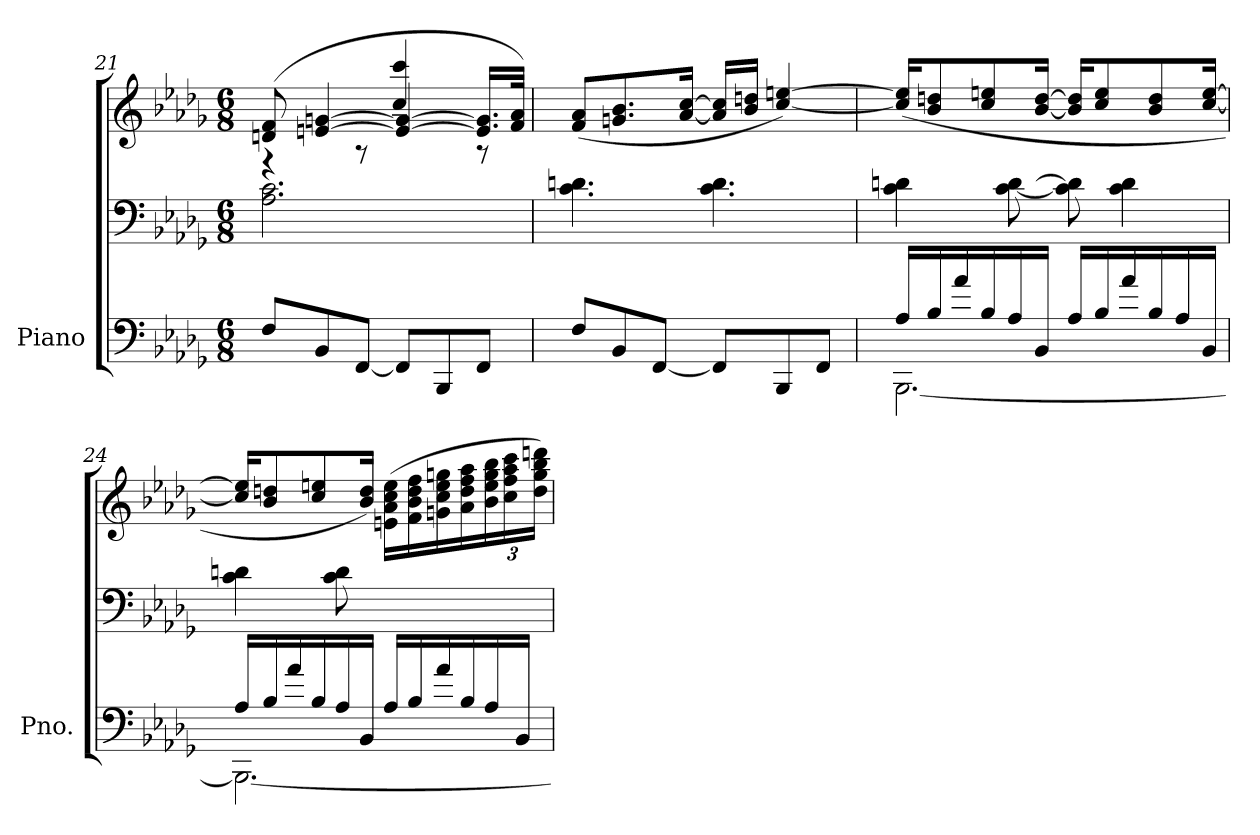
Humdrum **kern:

**kern	**kern	**kern
*part1	*part1	*part1
*staff3	*staff2	*staff1
*I"Piano	*	*
*I'Pno.	*	*
*clefF4	*clefF4	*clefG2
*k[b-e-a-d-g-]	*k[b-e-a-d-g-]	*k[b-e-a-d-g-]
*M6/8	*M6/8	*M6/8
=21	=21	=21
*	*	*^
8F/L	2.A-\ 2.c\	(<8dn/ 8f/	4r
8BB-/	.	[4en/ [4gn/	.
[8FF/J	.	.	8r
8FF/L]	.	4e/_ 4g/_	4cc/~ 4ccc/~
8BBB-/	.	.	.
8FF/J	.	16.e/] 16.g/]LL	8r
.	.	32f/ 32a-/JJk)	.
*	*	*v	*v
=22	=22	=22
8F/L	4.c\ 4.dn\	(>8f/ 8a-/L
8BB-/	.	8.gn/ 8.b-/
[8FF/J	.	.
.	.	[16a-/ [16cc/Jk
8FF/L]	4.c\ 4.d\	16a-/] 16cc/]LL
.	.	16b-/ 16ddn/JJ
8BBB-/	.	[4cc/ [4een/)
8FF/J	.	.
!!LO:LB:g=z
=23	=23	=23
*^	*	*
16A-/LL	[2.BBB-\	4c\ 4dn\	(<16cc/] 16ee/]KL
16B-/	.	.	8b-/ 8ddn/
16a-/	.	.	.
16B-/	.	.	8cc/ 8een/
16A-/	.	[8c\ [8d\	.
16BB-/JJ	.	.	[16b-/ [16dd/Jk
16A-/LL	.	8c\] 8d\]	16b-/] 16dd/]KL
16B-/	.	.	8cc/ 8ee/
16a-/	.	4c\ 4d\	.
16B-/	.	.	8b-/ 8dd/
16A-/	.	.	.
16BB-/JJ	.	.	[16cc/ [16ee/Jk
=24	=24	=24	=24
16A-/LL	2.BBB-\_	4c\ 4dn\	16cc/] 16ee/]KL
16B-/	.	.	8b-/ 8ddn/
16a-/	.	.	.
16B-/	.	.	8cc/ 8een/
16A-/	.	8c\ 8d\	.
16BB-/JJ	.	.	16b-/ 16dd/Jk)
16A-/LL	.	4ryy	(>16en\ 16a-\ 16cc\ 16ee\LL
16B-/	.	.	16f\ 16b-\ 16dd\ 16ff\
16a-/	.	.	16gn\ 16cc\ 16ee\ 16ggn\
16B-/	.	.	16a-\ 16dd\ 16ff\ 16aa-\
*	*	*	*Xbrackettup
16A-/	.	8ryy	24b-\ 24ee\ 24gg\ 24bb-\
.	.	.	24cc\ 24ff\ 24aa-\ 24ccc\
16BB-/JJ	.	.	.
.	.	.	24dd\ 24gg\ 24bb-\ 24dddn\JJ)
*v	*v	*	*
=	=	=
*-	*-	*-
